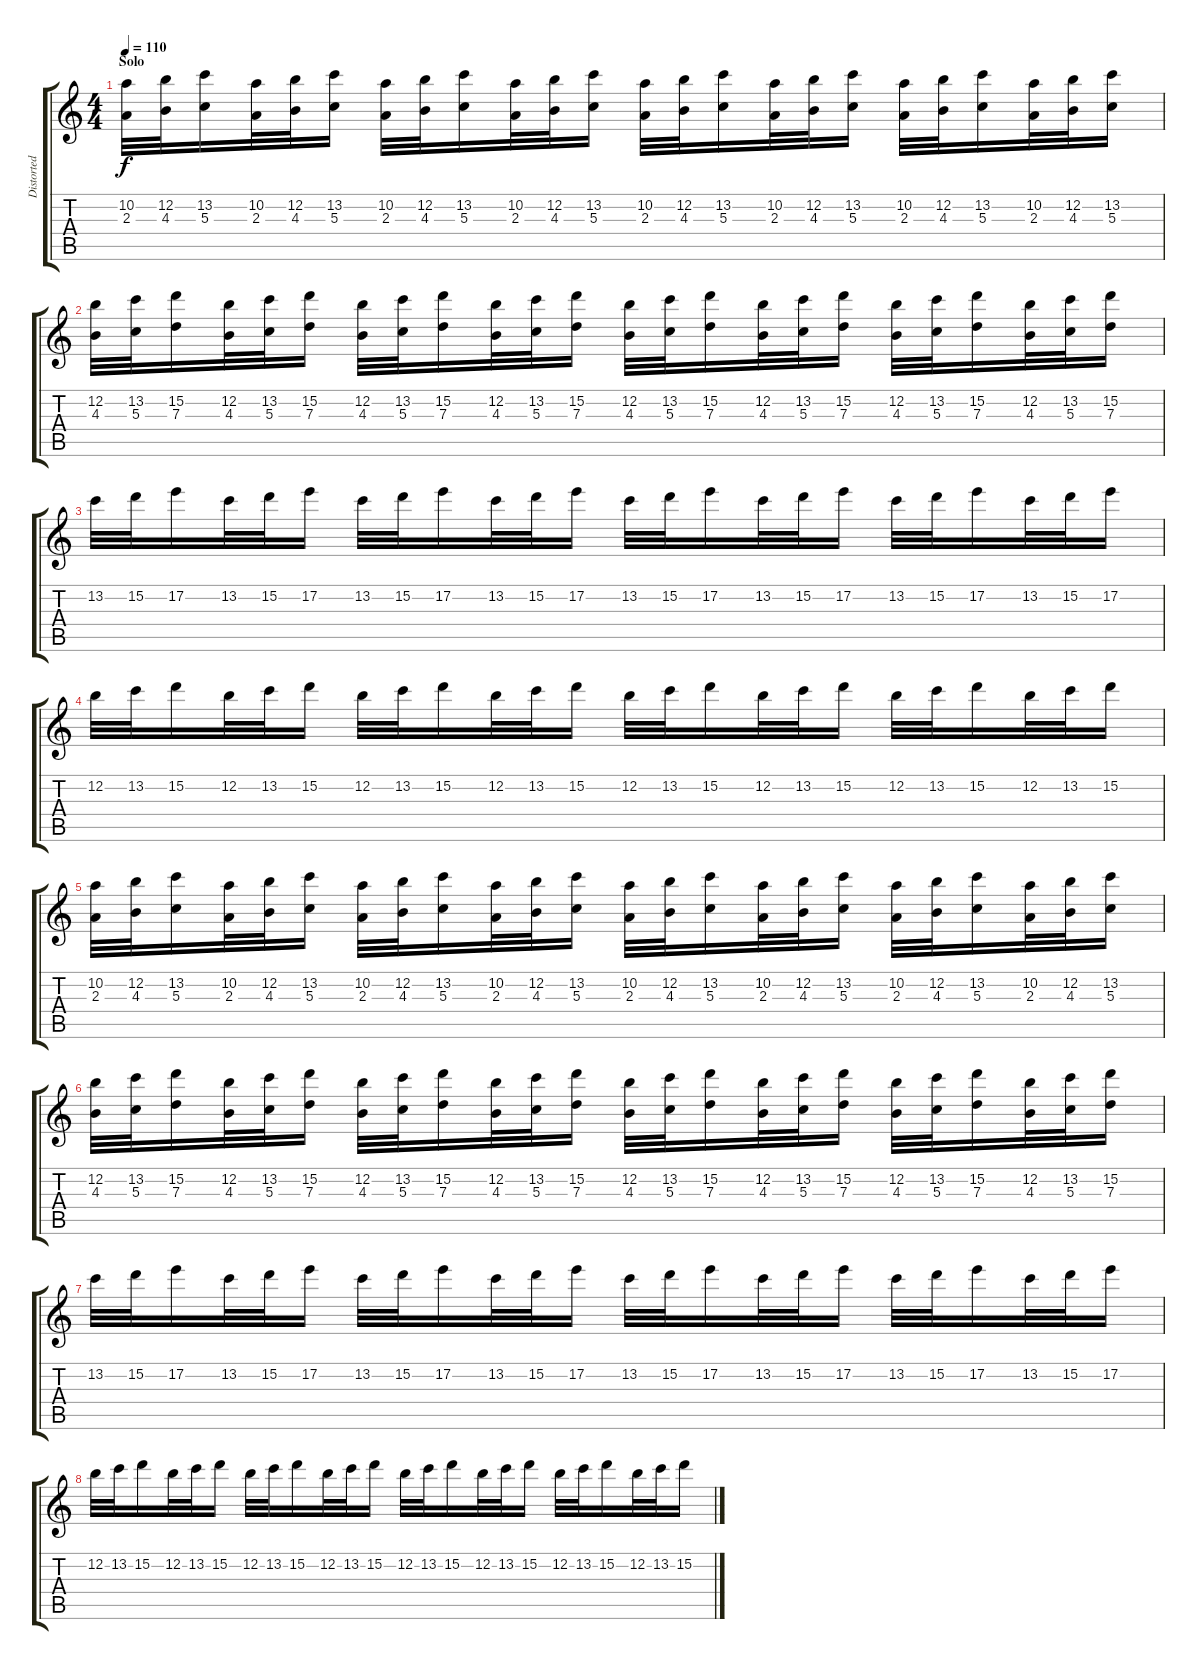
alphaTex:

\track ("Distorted Lead" "Distorted ") {instrument distortionguitar}
\staff {score tabs}
\tuning (E4 B3 G3 D3 A2 E2) {hide}
\ts (4 4)
\section ("" "Solo")
\tempo 110
\clef g2
\ks c
(10.2 2.3).32{dy f} (12.2 4.3).32 (13.2 5.3).16 (10.2 2.3).32 (12.2 4.3).32 (13.2 5.3).16 (10.2 2.3).32 (12.2 4.3).32 (13.2 5.3).16 (10.2 2.3).32 (12.2 4.3).32 (13.2 5.3).16 (10.2 2.3).32 (12.2 4.3).32 (13.2 5.3).16 (10.2 2.3).32 (12.2 4.3).32 (13.2 5.3).16 (10.2 2.3).32 (12.2 4.3).32 (13.2 5.3).16 (10.2 2.3).32 (12.2 4.3).32 (13.2 5.3).16 |
(12.2 4.3).32 (13.2 5.3).32 (15.2 7.3).16 (12.2 4.3).32 (13.2 5.3).32 (15.2 7.3).16 (12.2 4.3).32 (13.2 5.3).32 (15.2 7.3).16 (12.2 4.3).32 (13.2 5.3).32 (15.2 7.3).16 (12.2 4.3).32 (13.2 5.3).32 (15.2 7.3).16 (12.2 4.3).32 (13.2 5.3).32 (15.2 7.3).16 (12.2 4.3).32 (13.2 5.3).32 (15.2 7.3).16 (12.2 4.3).32 (13.2 5.3).32 (15.2 7.3).16 |
13.2.32 15.2.32 17.2.16 13.2.32 15.2.32 17.2.16 13.2.32 15.2.32 17.2.16 13.2.32 15.2.32 17.2.16 13.2.32 15.2.32 17.2.16 13.2.32 15.2.32 17.2.16 13.2.32 15.2.32 17.2.16 13.2.32 15.2.32 17.2.16 |
12.2.32 13.2.32 15.2.16 12.2.32 13.2.32 15.2.16 12.2.32 13.2.32 15.2.16 12.2.32 13.2.32 15.2.16 12.2.32 13.2.32 15.2.16 12.2.32 13.2.32 15.2.16 12.2.32 13.2.32 15.2.16 12.2.32 13.2.32 15.2.16 |
(10.2 2.3).32 (12.2 4.3).32 (13.2 5.3).16 (10.2 2.3).32 (12.2 4.3).32 (13.2 5.3).16 (10.2 2.3).32 (12.2 4.3).32 (13.2 5.3).16 (10.2 2.3).32 (12.2 4.3).32 (13.2 5.3).16 (10.2 2.3).32 (12.2 4.3).32 (13.2 5.3).16 (10.2 2.3).32 (12.2 4.3).32 (13.2 5.3).16 (10.2 2.3).32 (12.2 4.3).32 (13.2 5.3).16 (10.2 2.3).32 (12.2 4.3).32 (13.2 5.3).16 |
(12.2 4.3).32 (13.2 5.3).32 (15.2 7.3).16 (12.2 4.3).32 (13.2 5.3).32 (15.2 7.3).16 (12.2 4.3).32 (13.2 5.3).32 (15.2 7.3).16 (12.2 4.3).32 (13.2 5.3).32 (15.2 7.3).16 (12.2 4.3).32 (13.2 5.3).32 (15.2 7.3).16 (12.2 4.3).32 (13.2 5.3).32 (15.2 7.3).16 (12.2 4.3).32 (13.2 5.3).32 (15.2 7.3).16 (12.2 4.3).32 (13.2 5.3).32 (15.2 7.3).16 |
13.2.32 15.2.32 17.2.16 13.2.32 15.2.32 17.2.16 13.2.32 15.2.32 17.2.16 13.2.32 15.2.32 17.2.16 13.2.32 15.2.32 17.2.16 13.2.32 15.2.32 17.2.16 13.2.32 15.2.32 17.2.16 13.2.32 15.2.32 17.2.16 |
12.2.32 13.2.32 15.2.16 12.2.32 13.2.32 15.2.16 12.2.32 13.2.32 15.2.16 12.2.32 13.2.32 15.2.16 12.2.32 13.2.32 15.2.16 12.2.32 13.2.32 15.2.16 12.2.32 13.2.32 15.2.16 12.2.32 13.2.32 15.2.16
